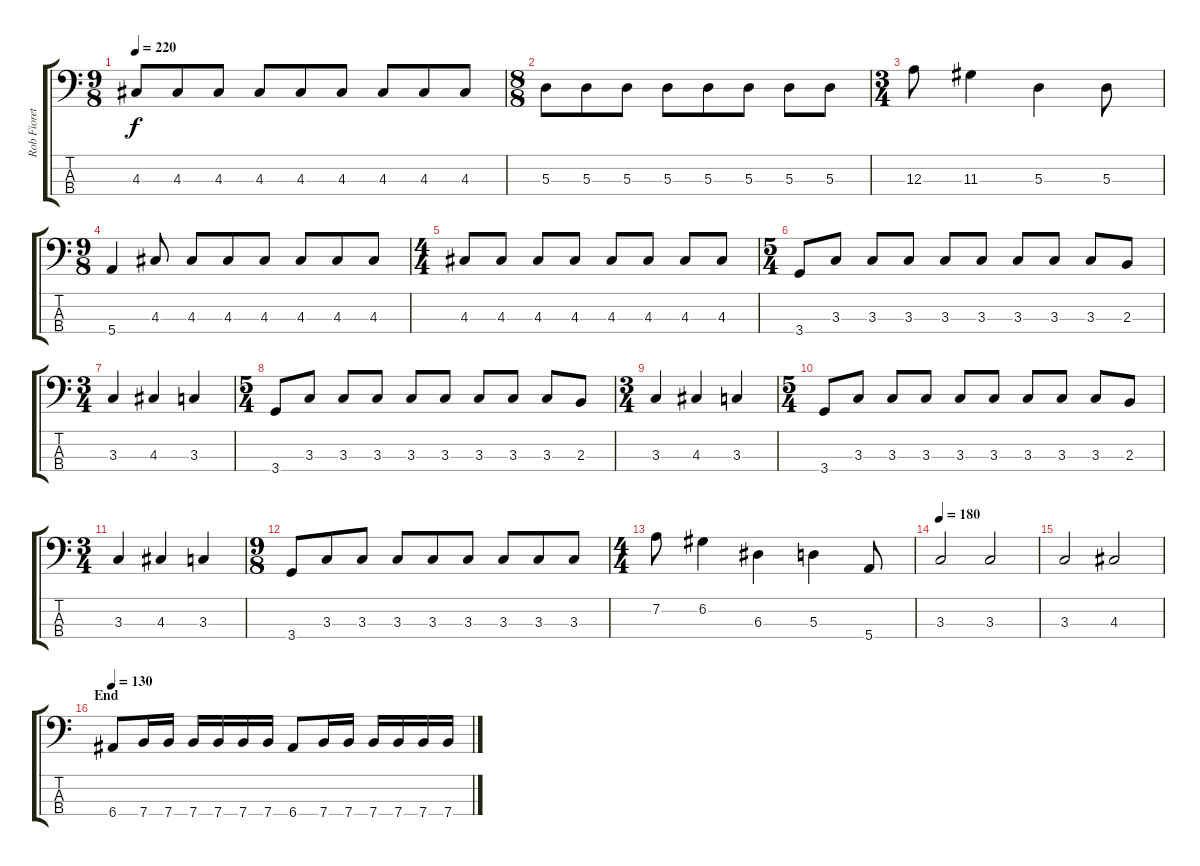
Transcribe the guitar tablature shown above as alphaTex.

\track ("Rob Fioretti" "Rob Fioret") {instrument electricbasspick}
\staff {score tabs}
\tuning (G2 D2 A1 E1) {hide}
\ts (9 8)
\tempo 220
\clef f4
\ks c
4.3.8{dy f} 4.3.8 4.3.8 4.3.8 4.3.8 4.3.8 4.3.8 4.3.8 4.3.8 |
\ts (8 8)
5.3.8 5.3.8 5.3.8 5.3.8 5.3.8 5.3.8 5.3.8 5.3.8 |
\ts (3 4)
12.3.8 11.3.4 5.3.4 5.3.8 |
\ts (9 8)
5.4.4 4.3.8 4.3.8 4.3.8 4.3.8 4.3.8 4.3.8 4.3.8 |
\ts (4 4)
4.3.8 4.3.8 4.3.8 4.3.8 4.3.8 4.3.8 4.3.8 4.3.8 |
\ts (5 4)
3.4.8 3.3.8 3.3.8 3.3.8 3.3.8 3.3.8 3.3.8 3.3.8 3.3.8 2.3.8 |
\ts (3 4)
3.3.4 4.3.4 3.3.4 |
\ts (5 4)
3.4.8 3.3.8 3.3.8 3.3.8 3.3.8 3.3.8 3.3.8 3.3.8 3.3.8 2.3.8 |
\ts (3 4)
3.3.4 4.3.4 3.3.4 |
\ts (5 4)
3.4.8 3.3.8 3.3.8 3.3.8 3.3.8 3.3.8 3.3.8 3.3.8 3.3.8 2.3.8 |
\ts (3 4)
3.3.4 4.3.4 3.3.4 |
\ts (9 8)
3.4.8 3.3.8 3.3.8 3.3.8 3.3.8 3.3.8 3.3.8 3.3.8 3.3.8 |
\ts (4 4)
7.2.8 6.2.4 6.3.4 5.3.4 5.4.8 |
\tempo 180
3.3.2 3.3.2 |
3.3.2 4.3.2 |
\section ("" "End")
\tempo 130
6.4.8 7.4.16 7.4.16 7.4.16 7.4.16 7.4.16 7.4.16 6.4.8 7.4.16 7.4.16 7.4.16 7.4.16 7.4.16 7.4.16
